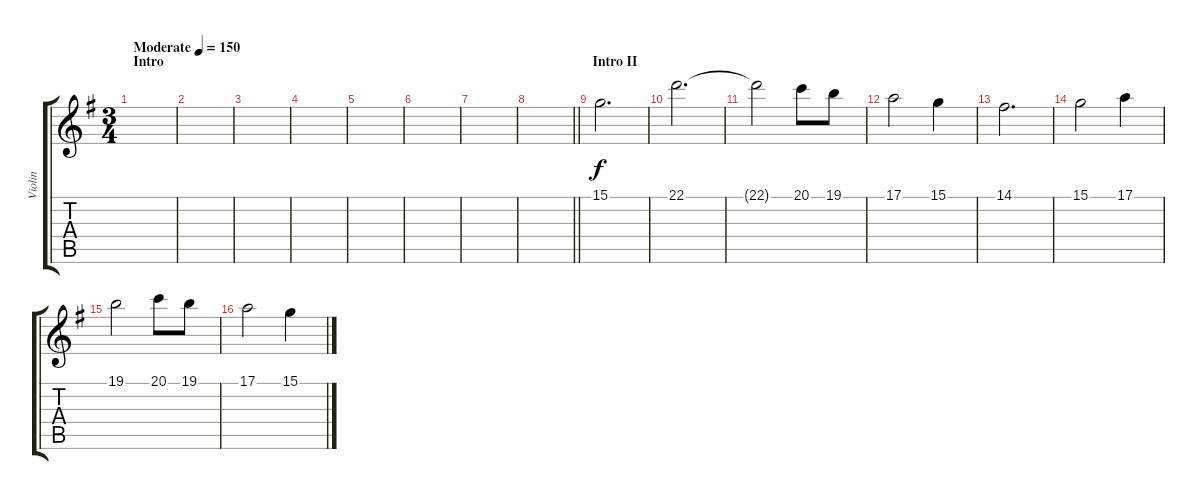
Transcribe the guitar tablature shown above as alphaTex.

\track ("Violin" "Violin") {instrument violin}
\staff {score tabs}
\tuning (E4 B3 G3 D3 A2 E2) {hide}
\ts (3 4)
\section ("" "Intro")
\tempo (150 "Moderate")
\clef g2
\ks g
|
|
|
|
|
|
|
\barLineRight lightlight
|
\section ("" "Intro II")
15.1.2{d} |
22.1.2{d} |
22.1{t}.2 20.1.8 19.1.8 |
17.1.2 15.1.4 |
14.1.2{d} |
15.1.2 17.1.4 |
19.1.2 20.1.8 19.1.8 |
17.1.2 15.1.4
